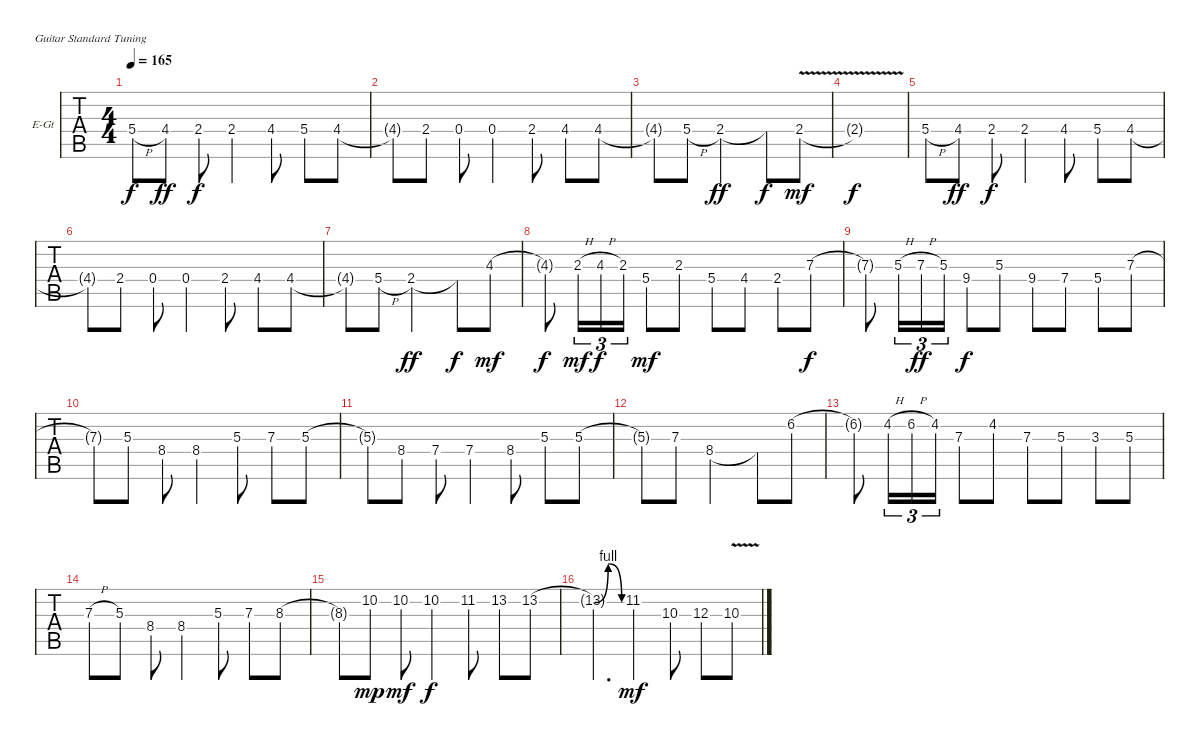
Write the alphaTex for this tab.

\bracketExtendMode groupsimilarinstruments
\firstSystemTrackNameOrientation horizontal
\otherSystemsTrackNameOrientation horizontal
\track ("Guitar 2 (Lead) Cary" "E-Gt") {instrument distortionguitar}
\staff {tabs}
\tuning (E4 B3 G3 D3 A2 E2)
\ts (4 4)
\tempo 165
\clef g2
\ks c
5.4{h}.8{dy f} 4.4.8{dy ff} 2.4.8{dy f} 2.4.4 4.4.8 5.4.8 4.4.8 |
4.4{t}.8 2.4.8 0.4.8 0.4.4 2.4.8 4.4.8 4.4.8 |
4.4{t}.8 5.4{h}.8 2.4.2{dy ff} 2.4{t}.8{dy f} 2.4{v}.8{dy mf} |
2.4{v t}.1{dy f} |
5.4{h}.8 4.4.8{dy ff} 2.4.8{dy f} 2.4.4 4.4.8 5.4.8 4.4.8 |
4.4{t}.8 2.4.8 0.4.8 0.4.4 2.4.8 4.4.8 4.4.8 |
4.4{t}.8 5.4{h}.8 2.4.2{dy ff} 2.4{t}.8{dy f} 4.3.8{dy mf} |
4.3{t}.8{dy f} 2.3{h}.16{tu (3 2) dy mf} 4.3{h}.16{tu (3 2) dy f} 2.3.16{tu (3 2)} 5.4.8{dy mf} 2.3.8 5.4.8 4.4.8 2.4.8 7.3.8{dy f} |
7.3{t}.8 5.3{h}.16{tu (3 2)} 7.3{h}.16{tu (3 2) dy ff} 5.3.16{tu (3 2)} 9.4.8{dy f} 5.3.8 9.4.8 7.4.8 5.4.8 7.3.8 |
7.3{t}.8 5.3.8 8.4.8 8.4.4 5.3.8 7.3.8 5.3.8 |
5.3{t}.8 8.4.8 7.4.8 7.4.4 8.4.8 5.3.8 5.3.8 |
5.3{t}.8 7.3.8 8.4.2 8.4{t}.8 6.2.8 |
6.2{t}.8 4.2{h}.16{tu (3 2)} 6.2{h}.16{tu (3 2)} 4.2.16{tu (3 2)} 7.3.8 4.2.8 7.3.8 5.3.8 3.3.8 5.3.8 |
7.3{h}.8 5.3.8 8.4.8 8.4.4 5.3.8 7.3.8 8.3.8 |
8.3{t}.8 10.2.8{dy mp} 10.2.8{dy mf} 10.2.4{dy f} 11.2.8 13.2.8 13.2{be (hold 0 0 60 0)}.8 |
13.2{be (bendrelease 0 0 30 4 30 4 60 0) t}.4{d} 11.2.4{dy mf} 10.3.8 12.3.8 10.3{v}.8
